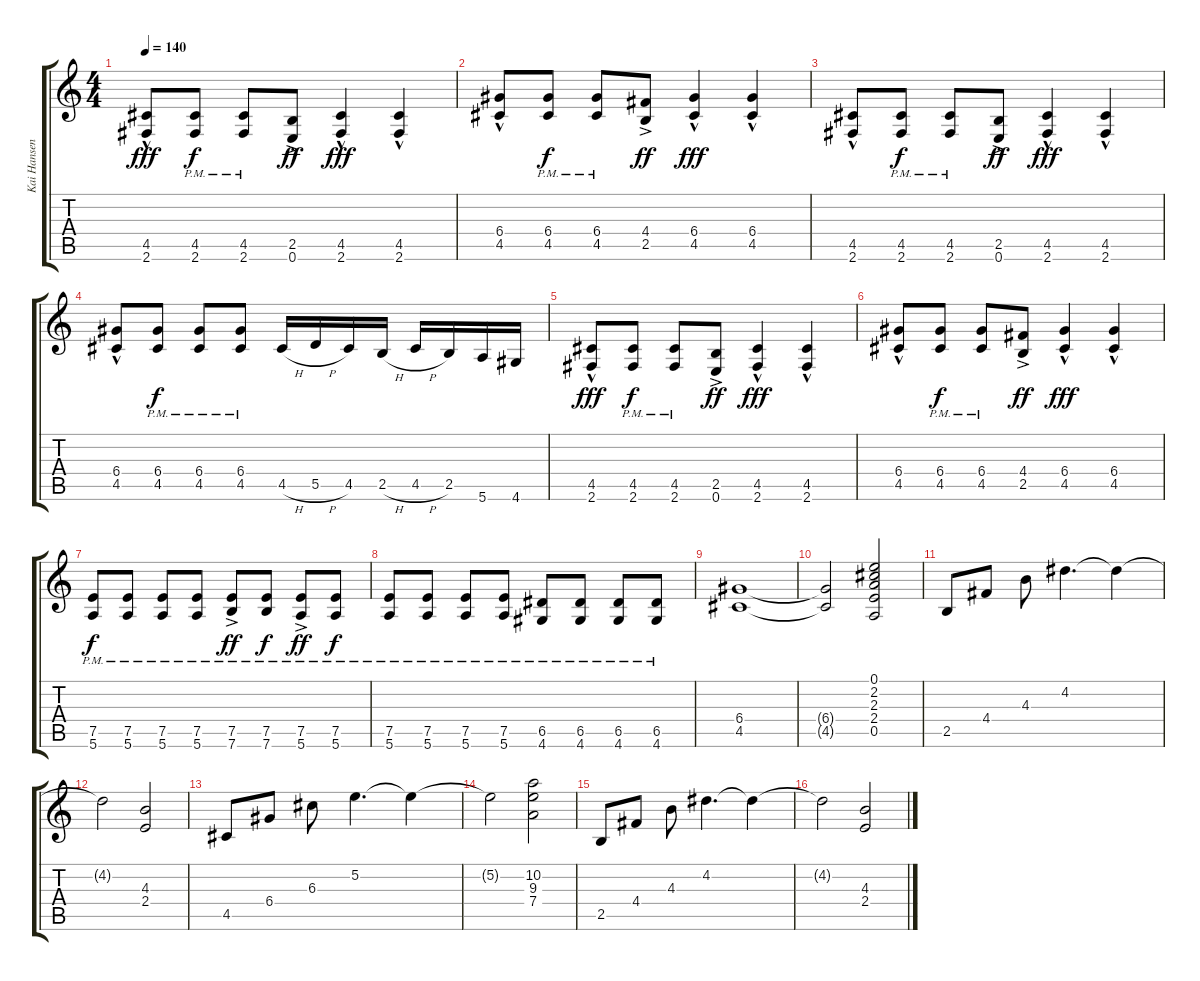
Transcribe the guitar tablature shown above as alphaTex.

\track ("Kai Hansen" "Kai Hansen") {instrument distortionguitar}
\staff {score tabs}
\tuning (E4 B3 G3 D3 A2 E2) {hide}
\ts (4 4)
\tempo 140
\clef g2
\ks c
(4.5 2.6{hac}).8{dy fff} (4.5{pm} 2.6{pm}).8{dy f} (4.5{pm} 2.6{pm}).8 (2.5 0.6{ac}).8{dy ff} (4.5 2.6{hac}).4{dy fff} (4.5 2.6{hac}).4 |
(6.4 4.5{hac}).8 (6.4{pm} 4.5{pm}).8{dy f} (6.4{pm} 4.5{pm}).8 (4.4 2.5{ac}).8{dy ff} (6.4 4.5{hac}).4{dy fff} (6.4 4.5{hac}).4 |
(4.5 2.6{hac}).8 (4.5{pm} 2.6{pm}).8{dy f} (4.5{pm} 2.6{pm}).8 (2.5 0.6{ac}).8{dy ff} (4.5 2.6{hac}).4{dy fff} (4.5 2.6{hac}).4 |
(6.4 4.5{hac}).8 (6.4{pm} 4.5{pm}).8{dy f} (6.4{pm} 4.5{pm}).8 (6.4{pm} 4.5{pm}).8 4.5{h}.16 5.5{h}.16 4.5.16 2.5{h}.16 4.5{h}.16 2.5.16 5.6.16 4.6.16 |
(4.5 2.6{hac}).8{dy fff} (4.5{pm} 2.6{pm}).8{dy f} (4.5{pm} 2.6{pm}).8 (2.5 0.6{ac}).8{dy ff} (4.5 2.6{hac}).4{dy fff} (4.5 2.6{hac}).4 |
(6.4 4.5{hac}).8 (6.4{pm} 4.5{pm}).8{dy f} (6.4{pm} 4.5{pm}).8 (4.4 2.5{ac}).8{dy ff} (6.4 4.5{hac}).4{dy fff} (6.4 4.5{hac}).4 |
(7.5{pm} 5.6{pm}).8{dy f} (7.5{pm} 5.6{pm}).8 (7.5{pm} 5.6{pm}).8 (7.5{pm} 5.6{pm}).8 (7.5{pm} 7.6{ac pm}).8{dy ff} (7.5{pm} 7.6{pm}).8{dy f} (7.5{pm} 5.6{ac pm}).8{dy ff} (7.5{pm} 5.6{pm}).8{dy f} |
(7.5{pm} 5.6{pm}).8 (7.5{pm} 5.6{pm}).8 (7.5{pm} 5.6{pm}).8 (7.5{pm} 5.6{pm}).8 (6.5{pm} 4.6{pm}).8 (6.5{pm} 4.6{pm}).8 (6.5{pm} 4.6{pm}).8 (6.5{pm} 4.6{pm}).8 |
(6.4 4.5).1 |
(6.4{t} 4.5{t}).2 (0.1 2.2 2.3 2.4 0.5).2{instrument electricguitarclean} |
2.5.8 4.4.8 4.3.8 4.2.4{d} 4.2{t}.4 |
4.2{t}.2 (4.3 2.4).2 |
4.5.8 6.4.8 6.3.8 5.2.4{d} 5.2{t}.4 |
5.2{t}.2 (10.2 9.3 7.4).2 |
2.5.8 4.4.8 4.3.8 4.2.4{d} 4.2{t}.4 |
4.2{t}.2 (4.3 2.4).2
